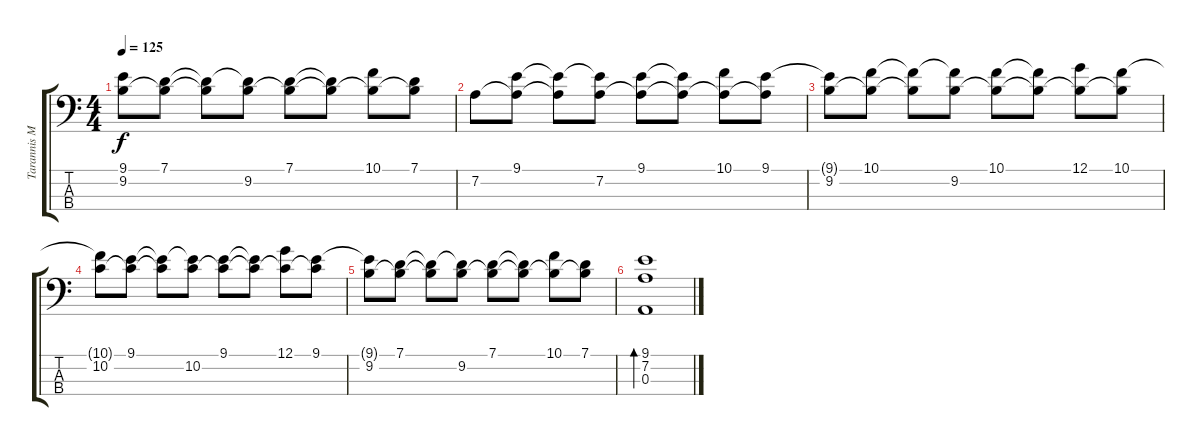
\track ("Tarannis M." "Tarannis M") {instrument electricbasspick}
\staff {score tabs}
\tuning (G2 D2 A1 E1) {hide}
\ts (4 4)
\tempo 125
\clef f4
\ks c
(9.1{t} 9.2).8{dy f} (7.1 9.2{t}).8 (7.1{t} 9.2{t}).8 (7.1{t} 9.2).8 (7.1 9.2{t}).8 (7.1{t} 9.2{t}).8 (10.1 9.2{t}).8 (7.1 9.2{t}).8 |
7.2.8 (9.1 7.2{t}).8 (9.1{t} 7.2{t}).8 (9.1{t} 7.2).8 (9.1 7.2{t}).8 (9.1{t} 7.2{t}).8 (10.1 7.2{t}).8 (9.1 7.2{t}).8 |
(9.1{t} 9.2).8 (10.1 9.2{t}).8 (10.1{t} 9.2{t}).8 (10.1{t} 9.2).8 (10.1 9.2{t}).8 (10.1{t} 9.2{t}).8 (12.1 9.2{t}).8 (10.1 9.2{t}).8 |
(10.1{t} 10.2).8 (9.1 10.2{t}).8 (9.1{t} 10.2{t}).8 (9.1{t} 10.2).8 (9.1 10.2{t}).8 (9.1{t} 10.2{t}).8 (12.1 10.2{t}).8 (9.1 10.2{t}).8 |
(9.1{t} 9.2).8 (7.1 9.2{t}).8 (7.1{t} 9.2{t}).8 (7.1{t} 9.2).8 (7.1 9.2{t}).8 (7.1{t} 9.2{t}).8 (10.1 9.2{t}).8 (7.1 9.2{t}).8 |
(9.1 7.2 0.3).1{bd 480}
